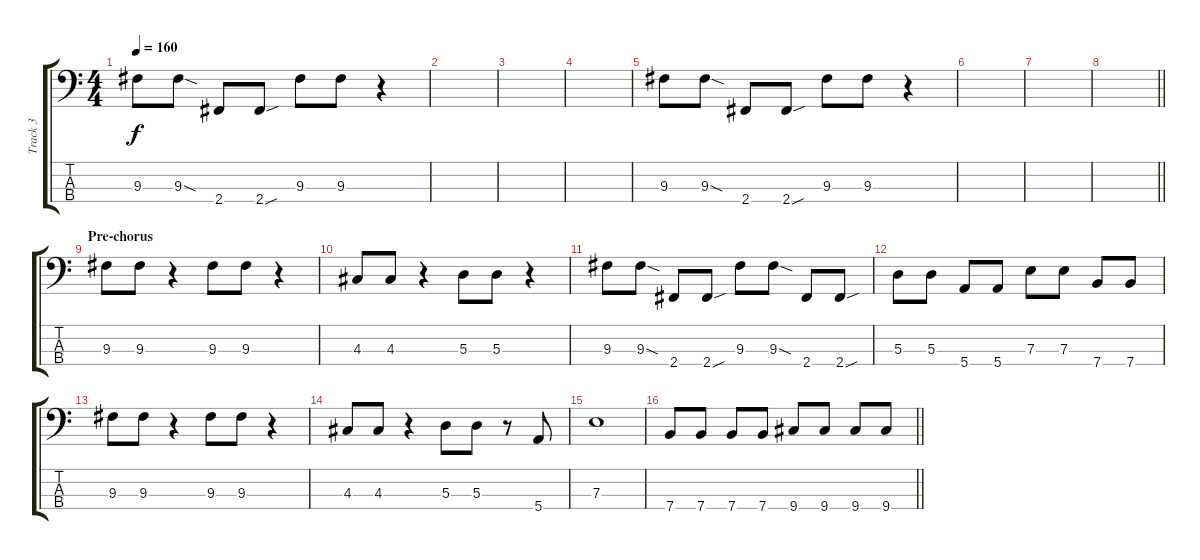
\track ("Track 3" "Track 3") {instrument electricbassfinger}
\staff {score tabs}
\tuning (G2 D2 A1 E1) {hide}
\ts (4 4)
\tempo 160
\clef f4
\ks c
9.3.8{dy f} 9.3{sod}.8 2.4.8 2.4{sou}.8 9.3.8 9.3.8 r.4 |
|
|
|
9.3.8 9.3{sod}.8 2.4.8 2.4{sou}.8 9.3.8 9.3.8 r.4 |
|
|
\barLineRight lightlight
|
\section ("" "Pre-chorus")
9.3.8 9.3.8 r.4 9.3.8 9.3.8 r.4 |
4.3.8 4.3.8 r.4 5.3.8 5.3.8 r.4 |
9.3.8 9.3{sod}.8 2.4.8 2.4{sou}.8 9.3.8 9.3{sod}.8 2.4.8 2.4{sou}.8 |
5.3.8 5.3.8 5.4.8 5.4.8 7.3.8 7.3.8 7.4.8 7.4.8 |
9.3.8 9.3.8 r.4 9.3.8 9.3.8 r.4 |
4.3.8 4.3.8 r.4 5.3.8 5.3.8 r.8 5.4.8 |
7.3.1 |
\barLineRight lightlight
7.4.8 7.4.8 7.4.8 7.4.8 9.4.8 9.4.8 9.4.8 9.4.8
